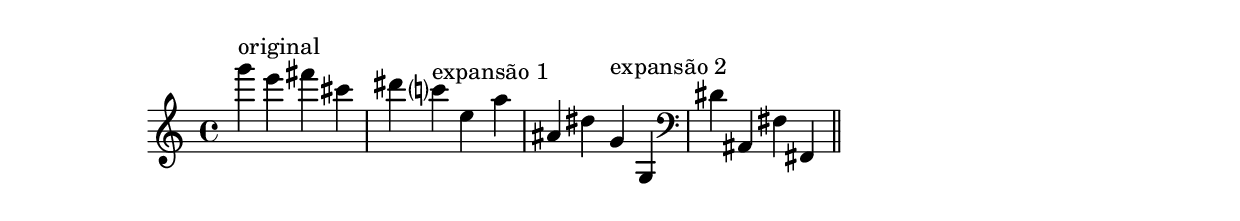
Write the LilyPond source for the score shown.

\score {
  \new Staff {
    \relative c'''' {
      %% a ais c cis dis e fis g
      %% original: (-3 +2 -4 +2 -3)
      %% expansão 1 (-6 +4 -8 +4 -6)
      %% expansão 2 (-9 +6 -12 +6 -9)
      %% "tonal"
      g4^"original" e fis cis
      dis c?^"expansão 1" e, a
      ais, dis g,^"expansão 2" g,
      \clef bass
      dis' ais, fis' fis,
      \bar "||"
    }
  }
  \layout { }
  \midi { }
}
